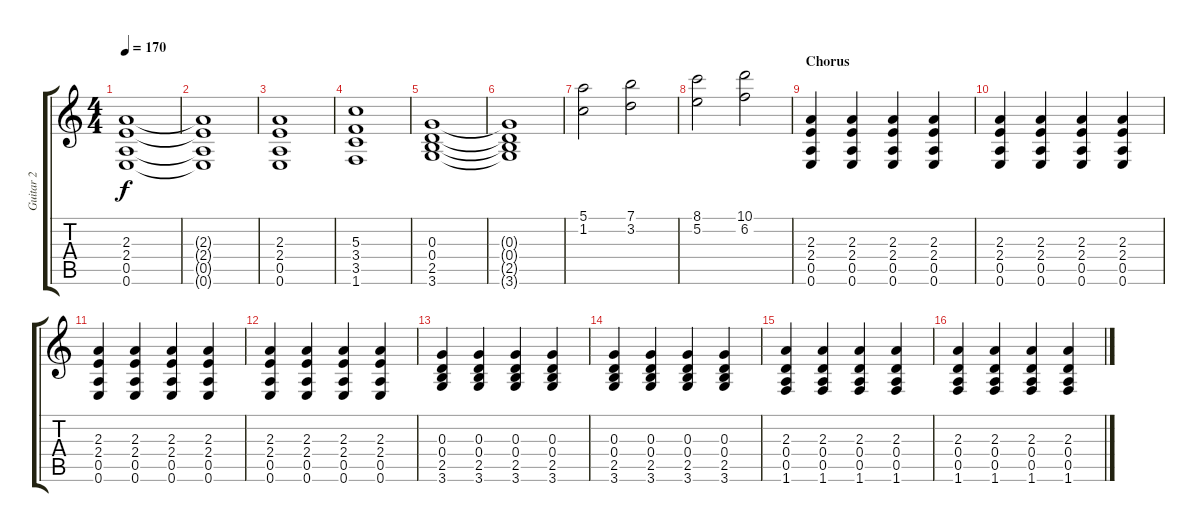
\track ("Guitar 2" "Guitar 2") {instrument distortionguitar}
\staff {score tabs}
\tuning (E4 B3 G3 D3 A2 E2) {hide}
\ts (4 4)
\section ("" "")
\tempo 170
\clef g2
\ks c
(2.3 2.4 0.5 0.6).1{dy f} |
(2.3{t} 2.4{t} 0.5{t} 0.6{t}).1 |
(2.3 2.4 0.5 0.6).1 |
(5.3 3.4 3.5 1.6).1 |
(0.3 0.4 2.5 3.6).1 |
(0.3{t} 0.4{t} 2.5{t} 3.6{t}).1 |
(5.1 1.2).2 (7.1 3.2).2 |
(8.1 5.2).2 (10.1 6.2).2 |
\section ("" "Chorus")
(2.3 2.4 0.5 0.6).4 (2.3 2.4 0.5 0.6).4 (2.3 2.4 0.5 0.6).4 (2.3 2.4 0.5 0.6).4 |
(2.3 2.4 0.5 0.6).4 (2.3 2.4 0.5 0.6).4 (2.3 2.4 0.5 0.6).4 (2.3 2.4 0.5 0.6).4 |
(2.3 2.4 0.5 0.6).4 (2.3 2.4 0.5 0.6).4 (2.3 2.4 0.5 0.6).4 (2.3 2.4 0.5 0.6).4 |
(2.3 2.4 0.5 0.6).4 (2.3 2.4 0.5 0.6).4 (2.3 2.4 0.5 0.6).4 (2.3 2.4 0.5 0.6).4 |
(0.3 0.4 2.5 3.6).4 (0.3 0.4 2.5 3.6).4 (0.3 0.4 2.5 3.6).4 (0.3 0.4 2.5 3.6).4 |
(0.3 0.4 2.5 3.6).4 (0.3 0.4 2.5 3.6).4 (0.3 0.4 2.5 3.6).4 (0.3 0.4 2.5 3.6).4 |
(2.3 0.4 0.5 1.6).4 (2.3 0.4 0.5 1.6).4 (2.3 0.4 0.5 1.6).4 (2.3 0.4 0.5 1.6).4 |
(2.3 0.4 0.5 1.6).4 (2.3 0.4 0.5 1.6).4 (2.3 0.4 0.5 1.6).4 (2.3 0.4 0.5 1.6).4
